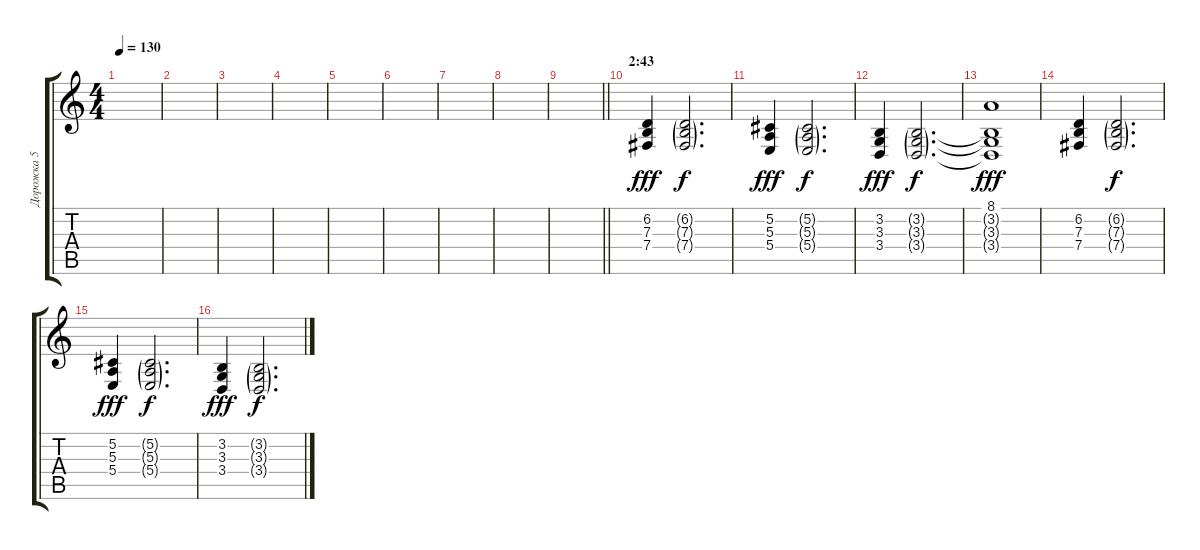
\track ("Дорожка 5" "Дорожка 5") {instrument lead2sawtooth}
\staff {score tabs}
\tuning (Db4 Ab3 E3 B2 Gb2 B1) {hide}
\ts (4 4)
\tempo 130
\clef g2
\ks c
|
|
|
|
|
|
|
|
\barLineRight lightlight
|
\section ("" "2:43")
(6.2 7.3 7.4).4{dy fff instrument acousticgrandpiano} (6.2{g} 7.3{g} 7.4{g}).2{d dy f} |
(5.2 5.3 5.4).4{dy fff} (5.2{g} 5.3{g} 5.4{g}).2{d dy f} |
(3.2 3.3 3.4).4{dy fff} (3.2{g} 3.3{g} 3.4{g}).2{d dy f} |
(8.1 3.2{t} 3.3{t} 3.4{t}).1{dy fff} |
(6.2 7.3 7.4).4 (6.2{g} 7.3{g} 7.4{g}).2{d dy f} |
(5.2 5.3 5.4).4{dy fff} (5.2{g} 5.3{g} 5.4{g}).2{d dy f} |
(3.2 3.3 3.4).4{dy fff} (3.2{g} 3.3{g} 3.4{g}).2{d dy f}
